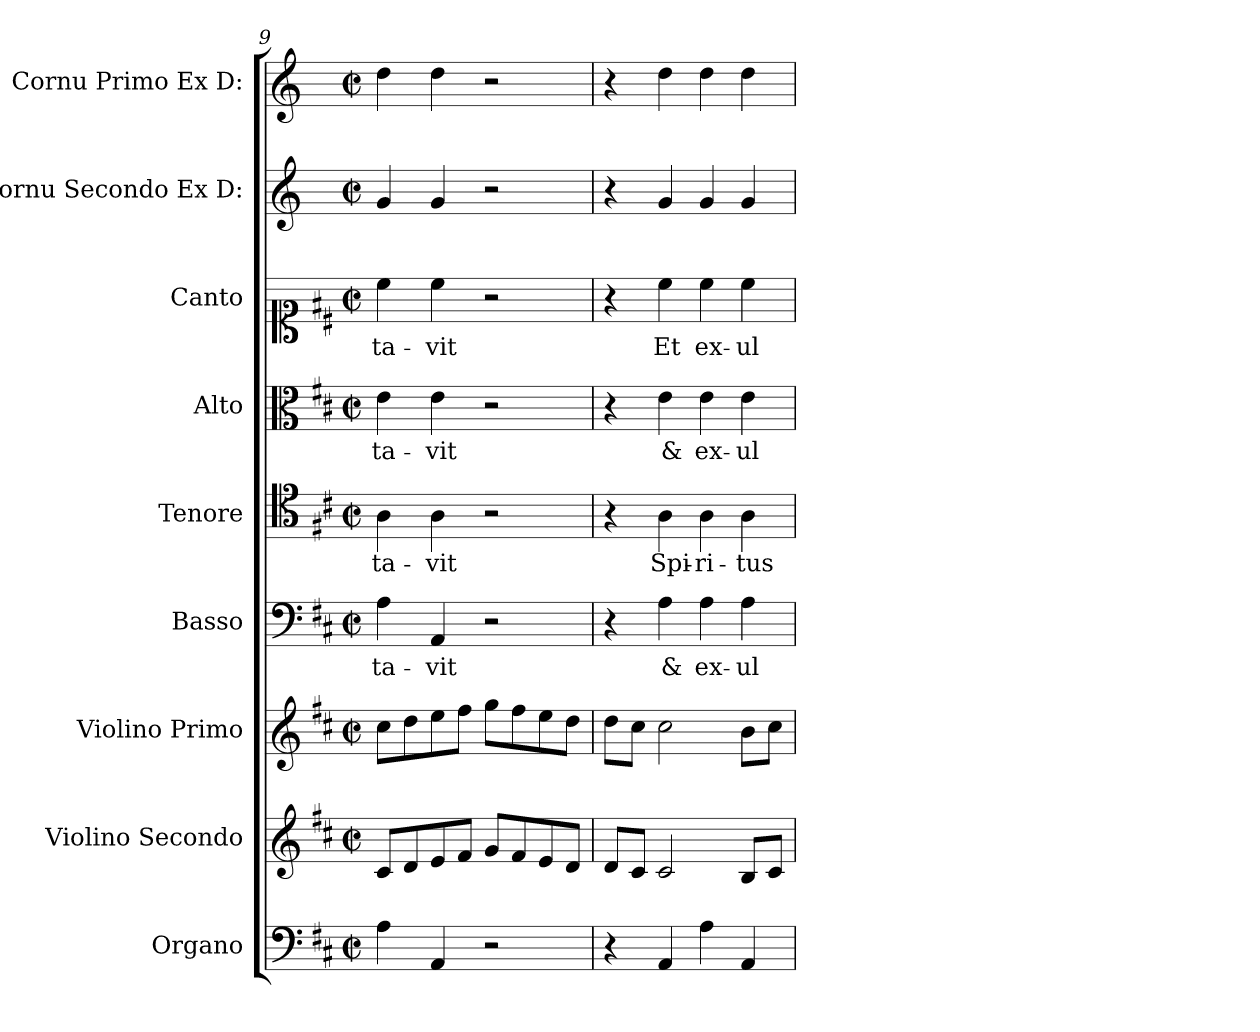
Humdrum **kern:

**kern	**kern	**kern	**kern	**text	**kern	**text	**kern	**text	**kern	**text	**kern	**kern
*part9	*part8	*part7	*part6	*part6	*part5	*part5	*part4	*part4	*part3	*part3	*part2	*part1
*staff9	*staff8	*staff7	*staff6	*staff6	*staff5	*staff5	*staff4	*staff4	*staff3	*staff3	*staff2	*staff1
*I"Organo	*I"Violino Secondo	*I"Violino Primo	*I"Basso	*	*I"Tenore	*	*I"Alto	*	*I"Canto	*	*I"Cornu Secondo Ex D:	*I"Cornu Primo Ex D:
*	*I'vl 2	*I'vl 1	*I'B	*	*I'T	*	*I'A	*	*	*	*I'cor 2	*I'cor 1
*clefF4	*clefG2	*clefG2	*clefF4	*	*clefC4	*	*clefC3	*	*clefC1	*	*clefG2	*clefG2
*	*	*	*	*	*	*	*	*	*	*	*ITrd-1c-2	*ITrd-1c-2
*k[f#c#]	*k[f#c#]	*k[f#c#]	*k[f#c#]	*	*k[f#c#]	*	*k[f#c#]	*	*k[f#c#]	*	*k[f#c#]	*k[f#c#]
*M2/2	*M2/2	*M2/2	*M2/2	*	*M2/2	*	*M2/2	*	*M2/2	*	*M2/2	*M2/2
*met(c|)	*met(c|)	*met(c|)	*met(c|)	*	*met(c|)	*	*met(c|)	*	*met(c|)	*	*met(c|)	*met(c|)
=9	=9	=9	=9	=9	=9	=9	=9	=9	=9	=9	=9	=9
4A\	8c#/L	8cc#\L	4A\	-ta-	4A\	-ta-	4e\	-ta-	4cc#\	-ta-	4a/	4ee\
.	8d/	8dd\	.	.	.	.	.	.	.	.	.	.
4AA/	8e/	8ee\	4AA/	-vit	4A\	-vit	4e\	-vit	4cc#\	-vit	4a/	4ee\
.	8f#/J	8ff#\J	.	.	.	.	.	.	.	.	.	.
2r	8g/L	8gg\L	2r	.	2r	.	2r	.	2r	.	2r	2r
.	8f#/	8ff#\	.	.	.	.	.	.	.	.	.	.
.	8e/	8ee\	.	.	.	.	.	.	.	.	.	.
.	8d/J	8dd\J	.	.	.	.	.	.	.	.	.	.
=10	=10	=10	=10	=10	=10	=10	=10	=10	=10	=10	=10	=10
4r	8d/L	8dd\L	4r	.	4r	.	4r	.	4r	.	4r	4r
.	8c#/J	8cc#\J	.	.	.	.	.	.	.	.	.	.
!	!	!	!	!LO:LY:i	!	!	!	!	!	!LO:LY:i	!	!
4AA/	2c#/	2cc#\	4A\	&	4A\	Spi-	4e\	&	4cc#\	Et	4a/	4ee\
!	!	!	!	!LO:LY:i	!	!	!	!	!	!LO:LY:i	!	!
4A\	.	.	4A\	ex-	4A\	-ri-	4e\	ex-	4cc#\	ex-	4a/	4ee\
!	!	!	!	!LO:LY:i	!	!	!	!	!	!LO:LY:i	!	!
4AA/	8B/L	8b\L	4A\	-ul-	4A\	-tus	4e\	-ul-	4cc#\	-ul-	4a/	4ee\
.	8c#/J	8cc#\J	.	.	.	.	.	.	.	.	.	.
=	=	=	=	=	=	=	=	=	=	=	=	=
*-	*-	*-	*-	*-	*-	*-	*-	*-	*-	*-	*-	*-
